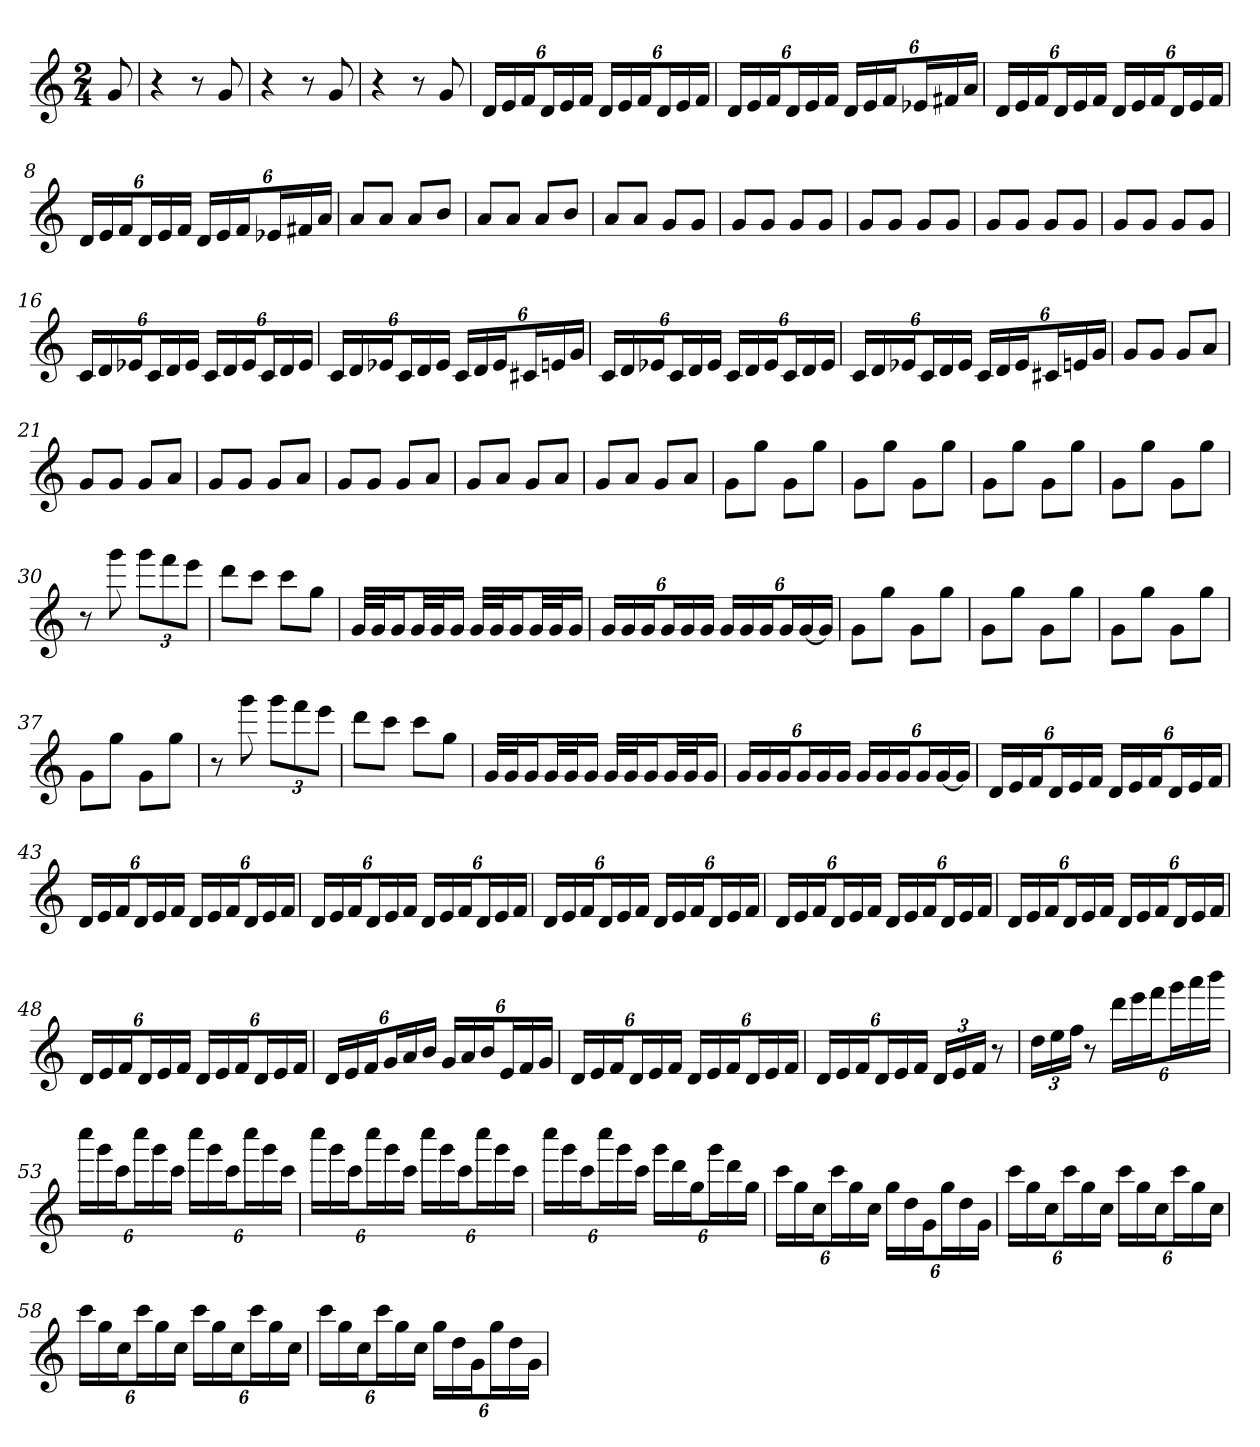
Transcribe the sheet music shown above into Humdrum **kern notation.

**kern
*part1
*staff1
*clefG2
*k[]
*C:
*M2/4
=
8g
=2
4r
8r
8g
=3
4r
8r
8g
=4
4r
8r
8g
=5
24d/LL
24e/
24f/J
24d/L
24e/
24f/JJ
24d/LL
24e/
24f/J
24d/L
24e/
24f/JJ
=6
24d/LL
24e/
24f/J
24d/L
24e/
24f/JJ
24d/LL
24e/
24f/J
24e-X/L
24f#X/
24a/JJ
=7
24d/LL
24e/
24f/J
24d/L
24e/
24f/JJ
24d/LL
24e/
24f/J
24d/L
24e/
24f/JJ
=8
24d/LL
24e/
24f/J
24d/L
24e/
24f/JJ
24d/LL
24e/
24f/J
24e-X/L
24f#X/
24a/JJ
=9
8a/L
8a/J
8a/L
8b/J
=10
8a/L
8a/J
8a/L
8b/J
=11
8a/L
8a/J
8g/L
8g/J
=12
8g/L
8g/J
8g/L
8g/J
=13
8g/L
8g/J
8g/L
8g/J
=14
8g/L
8g/J
8g/L
8g/J
=15
8g/L
8g/J
8g/L
8g/J
=16
24c/LL
24d/
24e-X/J
24c/L
24d/
24e-/JJ
24c/LL
24d/
24e-/J
24c/L
24d/
24e-/JJ
=17
24c/LL
24d/
24e-X/J
24c/L
24d/
24e-/JJ
24c/LL
24d/
24e-/J
24c#X/L
24en/
24g/JJ
=18
24c/LL
24d/
24e-X/J
24c/L
24d/
24e-/JJ
24c/LL
24d/
24e-/J
24c/L
24d/
24e-/JJ
=19
24c/LL
24d/
24e-X/J
24c/L
24d/
24e-/JJ
24c/LL
24d/
24e-/J
24c#X/L
24en/
24g/JJ
=20
8g/L
8g/J
8g/L
8a/J
=21
8g/L
8g/J
8g/L
8a/J
=22
8g/L
8g/J
8g/L
8a/J
=23
8g/L
8g/J
8g/L
8a/J
=24
8g/L
8a/J
8g/L
8a/J
=25
8g/L
8a/J
8g/L
8a/J
=26
8g\L
8gg\J
8g\L
8gg\J
=27
8g\L
8gg\J
8g\L
8gg\J
=28
8g\L
8gg\J
8g\L
8gg\J
=29
8g\L
8gg\J
8g\L
8gg\J
=30
8r
8ggg
12ggg\L
12fff\
12eee\J
=31
8ddd\L
8ccc\J
8ccc\L
8gg\J
=32
32g/LLL
32g/J
16g/J
32g/LL
32g/J
16g/JJ
32g/LLL
32g/J
16g/J
32g/LL
32g/J
16g/JJ
=33
24g/LL
24g/
24g/J
24g/L
24g/
24g/JJ
24g/LL
24g/
24g/J
24g/L
[24g/
24g/JJ]
=34
8g\L
8gg\J
8g\L
8gg\J
=35
8g\L
8gg\J
8g\L
8gg\J
=36
8g\L
8gg\J
8g\L
8gg\J
=37
8g\L
8gg\J
8g\L
8gg\J
=38
8r
8ggg
12ggg\L
12fff\
12eee\J
=39
8ddd\L
8ccc\J
8ccc\L
8gg\J
=40
32g/LLL
32g/J
16g/J
32g/LL
32g/J
16g/JJ
32g/LLL
32g/J
16g/J
32g/LL
32g/J
16g/JJ
=41
24g/LL
24g/
24g/J
24g/L
24g/
24g/JJ
24g/LL
24g/
24g/J
24g/L
[24g/
24g/JJ]
=42
24d/LL
24e/
24f/J
24d/L
24e/
24f/JJ
24d/LL
24e/
24f/J
24d/L
24e/
24f/JJ
=43
24d/LL
24e/
24f/J
24d/L
24e/
24f/JJ
24d/LL
24e/
24f/J
24d/L
24e/
24f/JJ
=44
24d/LL
24e/
24f/J
24d/L
24e/
24f/JJ
24d/LL
24e/
24f/J
24d/L
24e/
24f/JJ
=45
24d/LL
24e/
24f/J
24d/L
24e/
24f/JJ
24d/LL
24e/
24f/J
24d/L
24e/
24f/JJ
=46
24d/LL
24e/
24f/J
24d/L
24e/
24f/JJ
24d/LL
24e/
24f/J
24d/L
24e/
24f/JJ
=47
24d/LL
24e/
24f/J
24d/L
24e/
24f/JJ
24d/LL
24e/
24f/J
24d/L
24e/
24f/JJ
=48
24d/LL
24e/
24f/J
24d/L
24e/
24f/JJ
24d/LL
24e/
24f/J
24d/L
24e/
24f/JJ
=49
24d/LL
24e/
24f/J
24g/L
24a/
24b/JJ
24g/LL
24a/
24b/J
24e/L
24f/
24g/JJ
=50
24d/LL
24e/
24f/J
24d/L
24e/
24f/JJ
24d/LL
24e/
24f/J
24d/L
24e/
24f/JJ
=51
24d/LL
24e/
24f/J
24d/L
24e/
24f/JJ
24d/LL
24e/
24f/JJ
8r
=52
24dd\LL
24ee\
24ff\JJ
8r
24ddd\LL
24eee\
24fff\J
24ggg\L
24aaa\
24bbb\JJ
=53
24cccc\LL
24ggg\
24ccc\J
24cccc\L
24ggg\
24ccc\JJ
24cccc\LL
24ggg\
24ccc\J
24cccc\L
24ggg\
24ccc\JJ
=54
24cccc\LL
24ggg\
24ccc\J
24cccc\L
24ggg\
24ccc\JJ
24cccc\LL
24ggg\
24ccc\J
24cccc\L
24ggg\
24ccc\JJ
=55
24cccc\LL
24ggg\
24ccc\J
24cccc\L
24ggg\
24ccc\JJ
24ggg\LL
24ddd\
24gg\J
24ggg\L
24ddd\
24gg\JJ
=56
24ccc\LL
24gg\
24cc\J
24ccc\L
24gg\
24cc\JJ
24gg\LL
24dd\
24g\J
24gg\L
24dd\
24g\JJ
=57
24ccc\LL
24gg\
24cc\J
24ccc\L
24gg\
24cc\JJ
24ccc\LL
24gg\
24cc\J
24ccc\L
24gg\
24cc\JJ
=58
24ccc\LL
24gg\
24cc\J
24ccc\L
24gg\
24cc\JJ
24ccc\LL
24gg\
24cc\J
24ccc\L
24gg\
24cc\JJ
=59
24ccc\LL
24gg\
24cc\J
24ccc\L
24gg\
24cc\JJ
24gg\LL
24dd\
24g\J
24gg\L
24dd\
24g\JJ
=
*-
